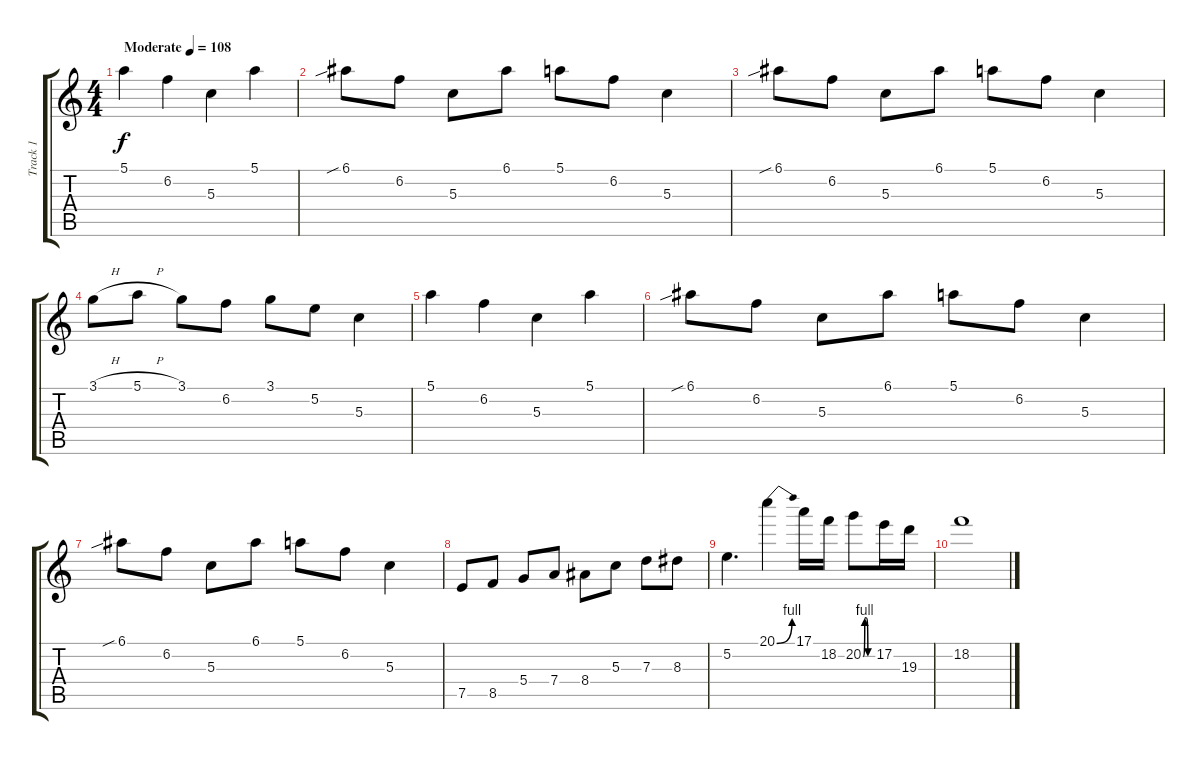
\track ("Track 1" "Track 1") {instrument distortionguitar}
\staff {score tabs}
\tuning (E4 B3 G3 D3 A2 E2) {hide}
\ts (4 4)
\tempo (108 "Moderate")
\clef g2
\ks c
5.1.4{dy f instrument distortionguitar} 6.2.4 5.3.4 5.1.4 |
6.1{sib}.8 6.2.8 5.3.8 6.1.8 5.1.8 6.2.8 5.3.4 |
6.1{sib}.8 6.2.8 5.3.8 6.1.8 5.1.8 6.2.8 5.3.4 |
3.1{h}.8 5.1{h}.8 3.1.8 6.2.8 3.1.8 5.2.8 5.3.4 |
5.1.4 6.2.4 5.3.4 5.1.4 |
6.1{sib}.8 6.2.8 5.3.8 6.1.8 5.1.8 6.2.8 5.3.4 |
6.1{sib}.8 6.2.8 5.3.8 6.1.8 5.1.8 6.2.8 5.3.4 |
7.5.8 8.5.8 5.4.8 7.4.8 8.4.8 5.3.8 7.3.8 8.3.8 |
5.2.4{d} 20.1{be (bend 0 0 60 4)}.4 17.1.16 18.2.16 20.2{be (custom 0 0 10 4 20 4 30 0 60 0)}.8 17.2.16 19.3.16 |
18.2.1
